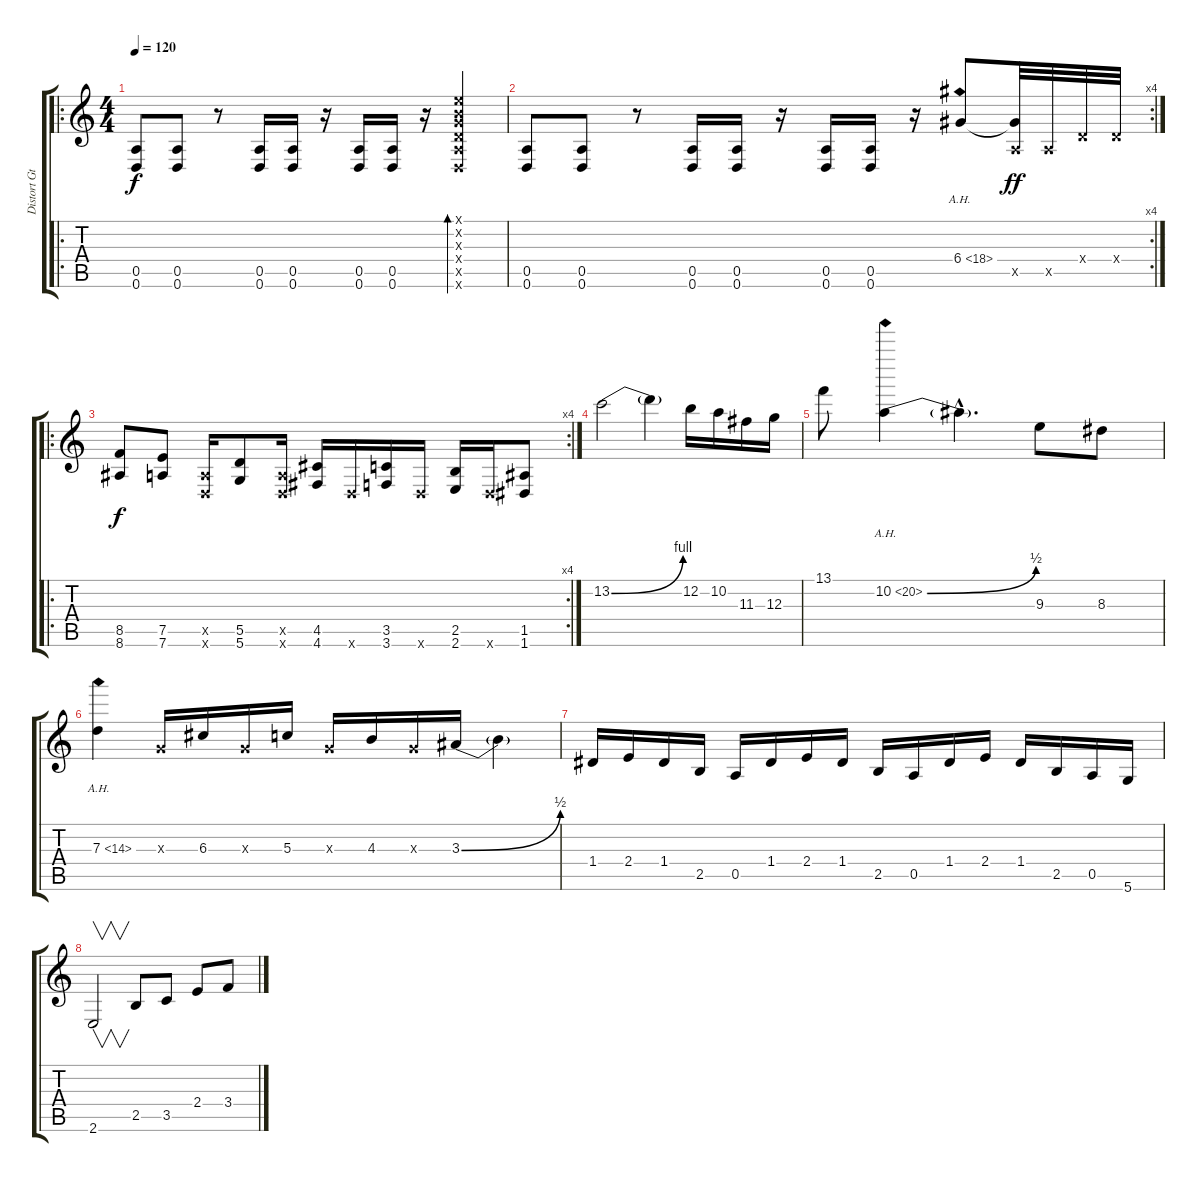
\track ("Distort Gtr" "Distort Gt") {instrument overdrivenguitar}
\staff {score tabs}
\tuning (E4 B3 G3 D3 A2 D2) {hide}
\ro
\ts (4 4)
\tempo 120
\clef g2
\ks c
(0.5 0.6).8{dy f volume 14} (0.5 0.6).8 r.8 (0.5 0.6).16 (0.5 0.6).16 r.16 (0.5 0.6).16 (0.5 0.6).16 r.16 (0.1{x} 0.2{x} 0.3{x} 0.4{x} 0.5{x} 0.6{x}).4{bd 120} |
\rc 4
(0.5 0.6).8 (0.5 0.6).8 r.8 (0.5 0.6).16 (0.5 0.6).16 r.16 (0.5 0.6).16 (0.5 0.6).16 r.16 6.4{ah 12}.8 (6.4{t} 0.5{x}).32{dy ff} 0.5{x}.32 0.4{x}.32 0.4{x}.32 |
\ro
\rc 4
(8.5 8.6).8{dy f volume 14} (7.5 7.6).8 (0.5{x} 0.6{x}).16 (5.5 5.6).8 (0.5{x} 0.6{x}).16 (4.5 4.6).16 0.6{x}.16 (3.5 3.6).16 0.6{x}.16 (2.5 2.6).16 0.6{x}.16 (1.5 1.6).8 |
13.2{be (bend 0 0 60 4)}.2{volume 14} 13.2{t}.4 12.2.16 10.2.16 11.3.16 12.3.16 |
13.1.8 10.2{be (bend 0 0 60 2) ah 10}.4 10.2{hac t}.4{d} 9.3.8 8.3.8 |
7.3{ah 7}.4 0.3{x}.16 6.3.16 0.3{x}.16 5.3.16 0.3{x}.16 4.3.16 0.3{x}.16 3.3{be (bend 0 0 60 2)}.16 3.3{t}.4 |
1.4.16 2.4.16 1.4.16 2.5.16 0.5.16 1.4.16 2.4.16 1.4.16 2.5.16 0.5.16 1.4.16 2.4.16 1.4.16 2.5.16 0.5.16 5.6.16 |
2.6.2{v} 2.5.8 3.5.8 2.4.8 3.4.8
